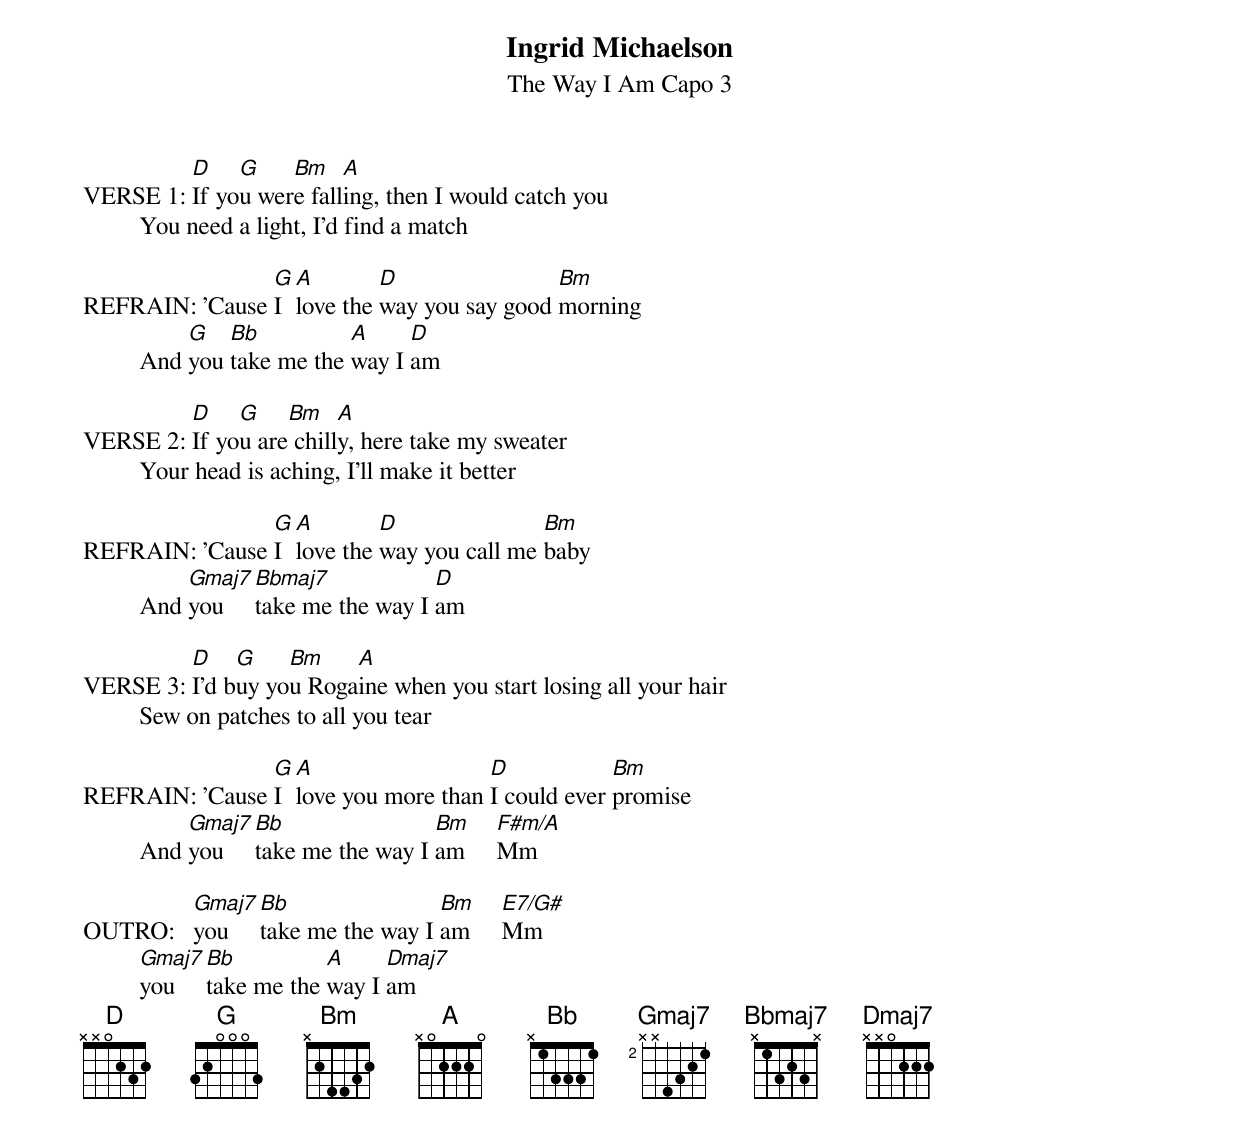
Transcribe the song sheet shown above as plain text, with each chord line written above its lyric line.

Ingrid Michaelson
The Way I Am Capo 3

         D    G    Bm    A
VERSE 1: If you were falling, then I would catch you
         You need a light, I'd find a match

                G A        D                Bm
REFRAIN: 'Cause I love the way you say good morning
             G   Bb          A     D
         And you take me the way I am

         D    G    Bm    A
VERSE 2: If you are chilly, here take my sweater
         Your head is aching, I'll make it better

                G A        D               Bm
REFRAIN: 'Cause I love the way you call me baby
             Gmaj7  Bbmaj7            D
         And you    take me the way I am

         D    G    Bm    A
VERSE 3: I'd buy you Rogaine when you start losing all your hair
         Sew on patches to all you tear

                G A                  D            Bm
REFRAIN: 'Cause I love you more than I could ever promise
             Gmaj7  Bb                Bm     F#m/A
         And you    take me the way I am     Mm

         Gmaj7  Bb                Bm     E7/G#
OUTRO:   you    take me the way I am     Mm
         Gmaj7  Bb          A     Dmaj7
         you    take me the way I am
